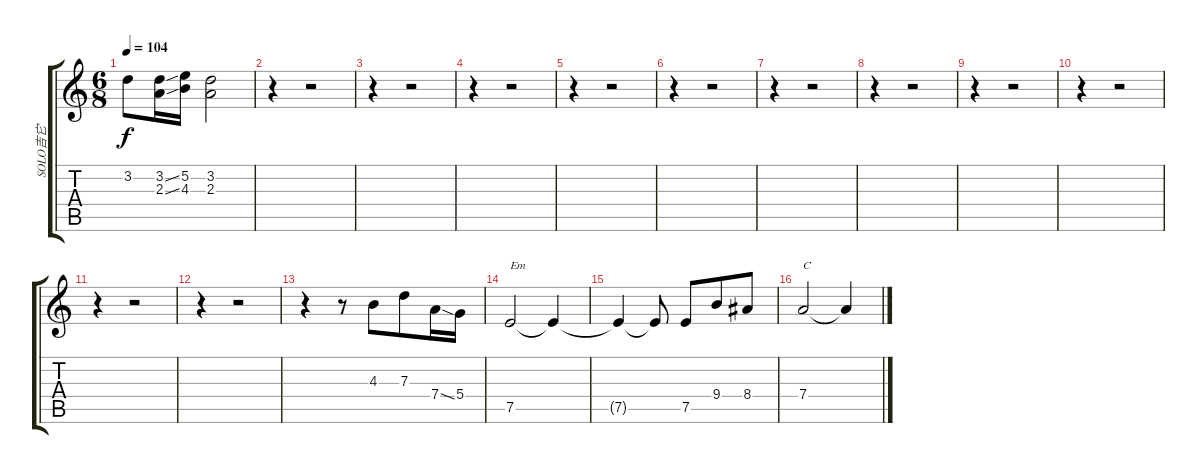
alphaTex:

\track ("SOLO吉它" "SOLO吉它") {instrument acousticguitarsteel}
\staff {score tabs}
\tuning (E4 B3 G3 D3 A2 E2) {hide}
\ts (6 8)
\tempo 104
\clef g2
\ks c
3.2.8{dy f} (3.2{ss} 2.3{ss}).16 (5.2 4.3).16 (3.2 2.3).2 |
r.4 r.2 |
r.4 r.2 |
r.4 r.2 |
r.4 r.2 |
r.4 r.2 |
r.4 r.2 |
r.4 r.2 |
r.4 r.2 |
r.4 r.2 |
r.4 r.2 |
r.4 r.2 |
r.4 r.8 4.3.8 7.3.8 7.4{ss}.16 5.4.16 |
7.5.2{txt "Em"} 7.5{t}.4 |
7.5{t}.4 7.5{t}.8 7.5.8 9.4.8 8.4.8 |
7.4.2{txt "C"} 7.4{t}.4
